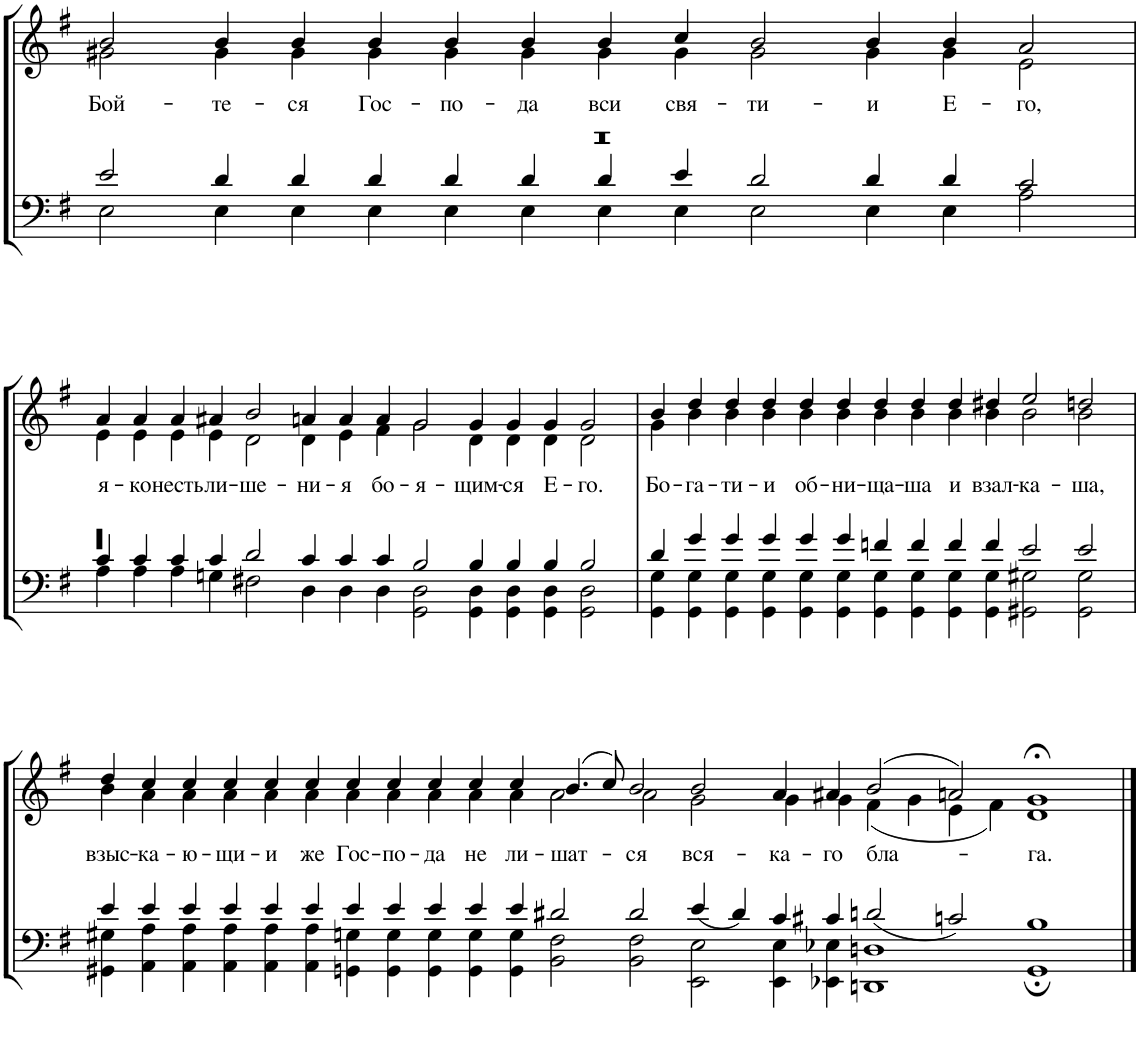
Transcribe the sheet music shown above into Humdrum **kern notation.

**kern	**kern	**text
*part1	*part1	*part1
*staff2	*staff1	*staff1
*I"Piano	*	*
*I'Pno.	*	*
!!LO:PB:g=z
*clefF4	*clefG2	*
*k[f#]	*k[f#]	*
*M63/4	*M63/4	*
=17	=17	=17
*^	*	*
*	*^	*	*
!	!	!	!	!LO:LY:b
*	*	*	*^	*
4%63r	2e/	2E\	2b/	2g#X\	Бой-
!	!	!	!	!	!LO:LY:b
.	4d/	4E\	4b/	4g#\	-те-
!	!	!	!	!	!LO:LY:b
.	4d/	4E\	4b/	4g#\	-ся
!	!	!	!	!	!LO:LY:b
.	4d/	4E\	4b/	4g#\	Гос-
!	!	!	!	!	!LO:LY:b
.	4d/	4E\	4b/	4g#\	-по-
!	!	!	!	!	!LO:LY:b
.	4d/	4E\	4b/	4g#\	-да
!	!	!	!	!	!LO:LY:b
.	4d/	4E\	4b/	4g#\	вси
!	!	!	!	!	!LO:LY:b
.	4e/	4E\	4cc/	4g#\	свя-
!	!	!	!	!	!LO:LY:b
.	2d/	2E\	2b/	2g#\	-ти-
!	!	!	!	!	!LO:LY:b
.	4d/	4E\	4b/	4g#\	-и
!	!	!	!	!	!LO:LY:b
.	4d/	4E\	4b/	4g#\	Е-
!	!	!	!	!	!LO:LY:b
.	2c/	2A\	2a/	2e\	-го,
.	000.ryy	000.ryy	000.ryy	000.ryy	.
!!LO:LB:g=z	!!
=18	=18	=18	=18	=18	=18
!	!	!	!	!	!LO:LY:b
00r	4c/	4A\	4a/	4e\	я-
!	!	!	!	!	!LO:LY:b
.	4c/	4A\	4a/	4e\	-ко
!	!	!	!	!	!LO:LY:b
.	4c/	4A\	4a/	4e\	несть
!	!	!	!	!	!LO:LY:b
.	4c/	4Gn\	4a#X/	4e\	ли-
!	!	!	!	!	!LO:LY:b
.	2d/	2F#X\	2b/	2d\	-ше-
!	!	!	!	!	!LO:LY:b
.	4c/	4D\	4an/	4d\	-ни-
!	!	!	!	!	!LO:LY:b
.	4c/	4D\	4a/	4e\	-я
!	!	!	!	!	!LO:LY:b
.	4c/	4D\	4a/	4f#\	бо-
!	!	!	!	!	!LO:LY:b
.	2B/	2GG\ 2D\	2g/	2g\	-я-
!	!	!	!	!	!LO:LY:b
.	4B/	4GG\ 4D\	4g/	4d\	-щим-
!	!	!	!	!	!LO:LY:b
.	4B/	4GG\ 4D\	4g/	4d\	-ся
!	!	!	!	!	!LO:LY:b
.	4B/	4GG\ 4D\	4g/	4d\	Е-
!	!	!	!	!	!LO:LY:b
.	2B/	2GG\ 2D\	2g/	2d\	-го.
=19	=19	=19	=19	=19	=19
!	!	!	!	!	!LO:LY:b
000ryy	4d/	4GG\ 4G\	4b/	4g\	Бо-
!	!	!	!	!	!LO:LY:b
.	4g/	4GG\ 4G\	4dd/	4b\	-га-
!	!	!	!	!	!LO:LY:b
.	4g/	4GG\ 4G\	4dd/	4b\	-ти-
!	!	!	!	!	!LO:LY:b
.	4g/	4GG\ 4G\	4dd/	4b\	-и
!	!	!	!	!	!LO:LY:b
.	4g/	4GG\ 4G\	4dd/	4b\	об-
!	!	!	!	!	!LO:LY:b
.	4g/	4GG\ 4G\	4dd/	4b\	-ни-
!	!	!	!	!	!LO:LY:b
.	4fn/	4GG\ 4G\	4dd/	4b\	-ща-
!	!	!	!	!	!LO:LY:b
.	4f/	4GG\ 4G\	4dd/	4b\	-ша
!	!	!	!	!	!LO:LY:b
.	4f/	4GG\ 4G\	4dd/	4b\	и
!	!	!	!	!	!LO:LY:b
.	4f/	4GG\ 4G\	4dd#X/	4b\	взал-
!	!	!	!	!	!LO:LY:b
.	2e/	2GG#X\ 2G#X\	2ee/	2b\	-ка-
!	!	!	!	!	!LO:LY:b
.	2e/	2GG#\ 2G#\	2ddn/	2b\	-ша,
.	1ryy	1ryy	000ryy	000ryy	.
.	1ryy	1ryy	.	.	.
.	1ryy	1ryy	.	.	.
.	1ryy	1ryy	.	.	.
.	1ryy	1ryy	.	.	.
4%31ryy	.	.	.	.	.
.	1ryy	1ryy	.	.	.
.	1ryy	1ryy	.	.	.
.	1ryy	1ryy	.	.	.
.	1ryy	1ryy	00ryy	00ryy	.
.	1ryy	1ryy	.	.	.
.	1ryy	1ryy	.	.	.
.	1ryy	1ryy	.	.	.
.	4ryy	4ryy	4ryy	4ryy	.
!!LO:LB:g=z	!!
=20	=20	=20	=20	=20	=20
!	!	!	!	!	!LO:LY:b
000ryy	4e/	4GG#X\ 4G#X\	4dd/	4b\	взыс-
!	!	!	!	!	!LO:LY:b
.	4e/	4AA\ 4A\	4cc/	4a\	-ка-
!	!	!	!	!	!LO:LY:b
.	4e/	4AA\ 4A\	4cc/	4a\	-ю-
!	!	!	!	!	!LO:LY:b
.	4e/	4AA\ 4A\	4cc/	4a\	-щи-
!	!	!	!	!	!LO:LY:b
.	4e/	4AA\ 4A\	4cc/	4a\	-и
!	!	!	!	!	!LO:LY:b
.	4e/	4AA\ 4A\	4cc/	4a\	же
!	!	!	!	!	!LO:LY:b
.	4e/	4GGn\ 4Gn\	4cc/	4a\	Гос-
!	!	!	!	!	!LO:LY:b
.	4e/	4GG\ 4G\	4cc/	4a\	-по-
!	!	!	!	!	!LO:LY:b
.	4e/	4GG\ 4G\	4cc/	4a\	-да
!	!	!	!	!	!LO:LY:b
.	4e/	4GG\ 4G\	4cc/	4a\	не
!	!	!	!	!	!LO:LY:b
.	4e/	4GG\ 4G\	4cc/	4a\	ли-
!	!	!	!	!	!LO:LY:b
.	2d#X/	2BB\ 2F#\	(4.b/	2a\	-шат-
.	.	.	8cc/)	.	.
!	!	!	!	!	!LO:LY:b
.	2d#/	2BB\ 2F#\	2b/	2a\	-ся
!	!	!	!	!	!LO:LY:b
.	4e/	2EE\ 2E\	2b/	2g\	вся-
.	4d#/	.	.	.	.
!	!	!	!	!	!LO:LY:b
.	4c/	4EE\ 4E\	4a/	4g\	-ка-
!	!	!	!	!	!LO:LY:b
.	4c#X/	4EE-X\ 4E-X\	4a#X/	4g\	-го
!	!	!	!	!	!LO:LY:b
.	2dn/	1DDn 1Dn	(2b/	(4f#\	бла-
.	.	.	.	4g\	.
.	2cn/	.	2an/)	4e\	.
.	.	.	.	4f#\)	.
!	!	!	!	!	!LO:LY:b
.	1B	1GG;	1g;<	1d	-га.
.	1ryy	1ryy	000ryy	000ryy	.
.	000ryy	000ryy	.	.	.
4%31ryy	.	.	.	.	.
.	.	.	1ryy	1ryy	.
*v	*v	*v	*	*	*
*	*v	*v	*
==	==	==
*-	*-	*-
